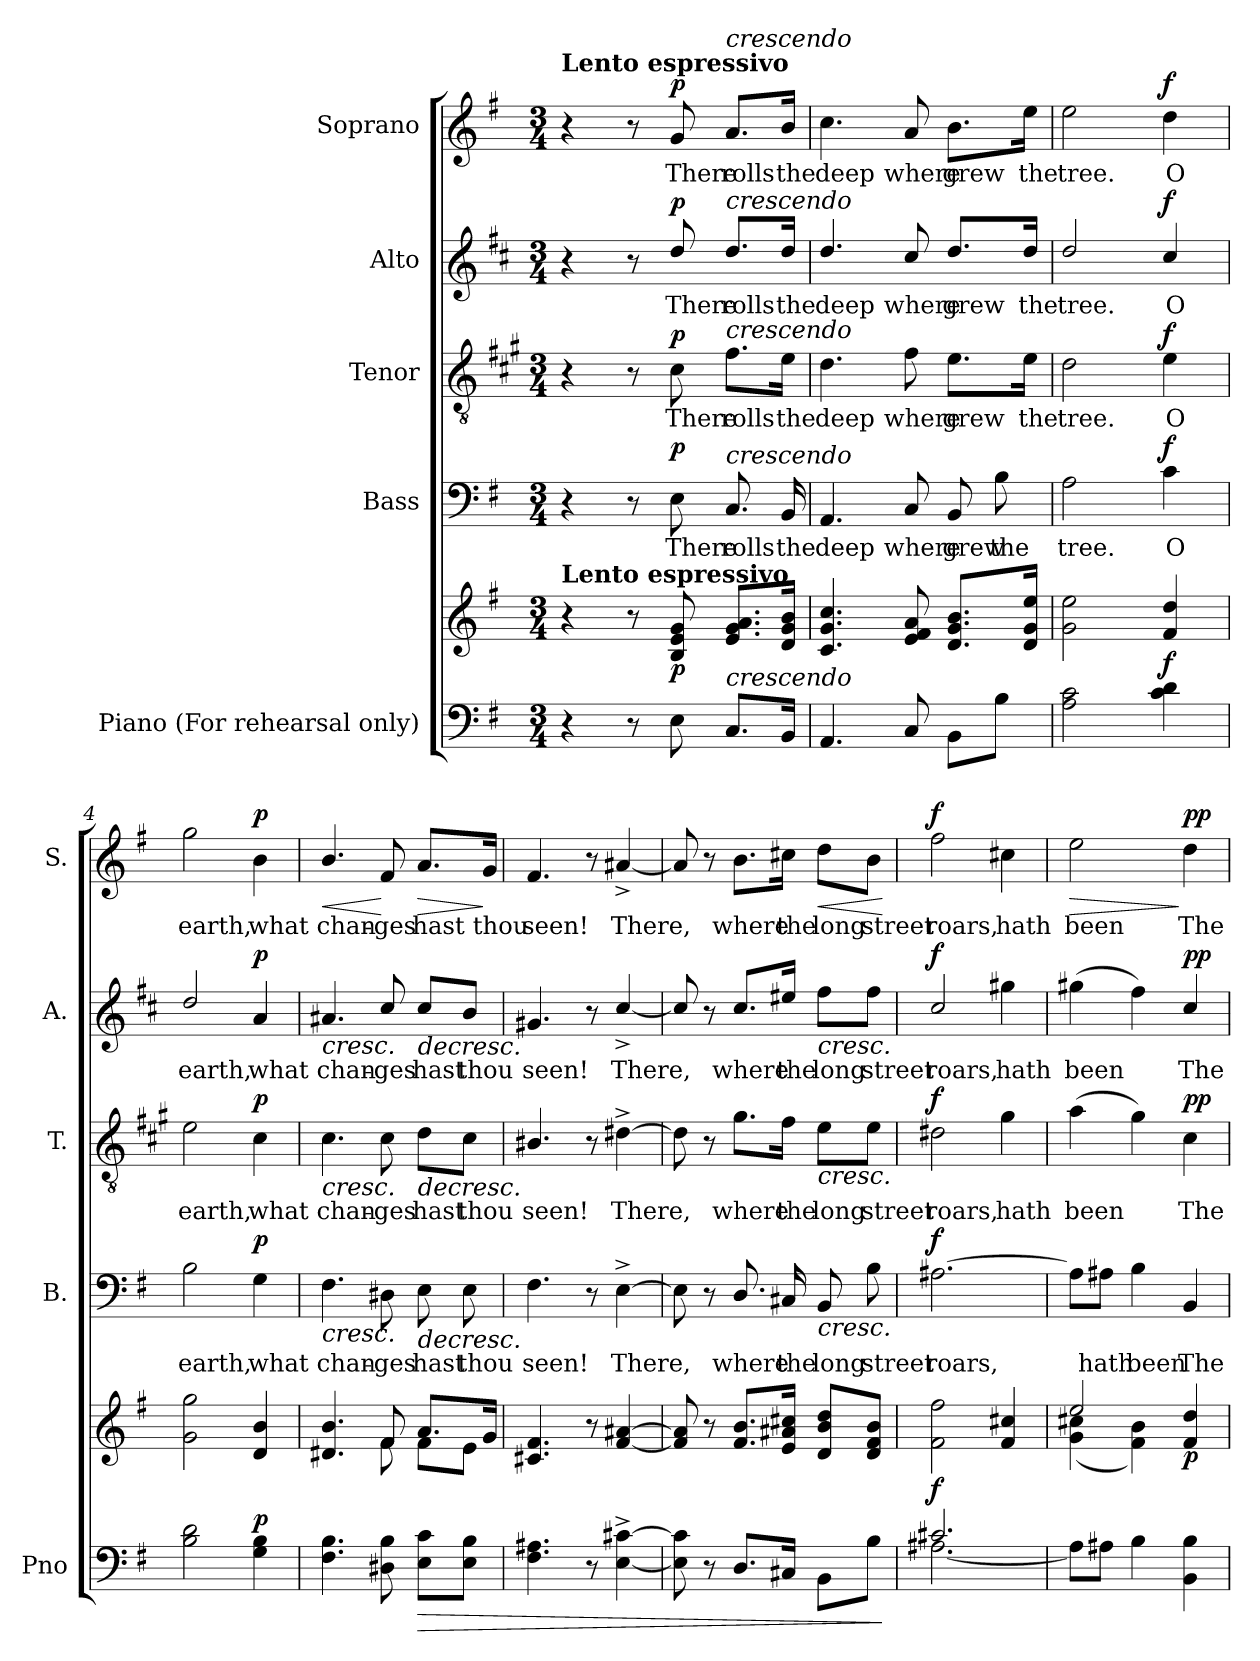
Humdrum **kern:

**kern	**kern	**dynam	**kern	**text	**dynam	**kern	**text	**dynam	**kern	**text	**dynam	**kern	**text	**dynam
*part5	*part5	*part5	*part4	*part4	*part4	*part3	*part3	*part3	*part2	*part2	*part2	*part1	*part1	*part1
*staff6	*staff5	*staff5/6	*staff4	*staff4	*staff4	*staff3	*staff3	*staff3	*staff2	*staff2	*staff2	*staff1	*staff1	*staff1
*I"Piano                       (For rehearsal only)	*	*	*I"Bass	*	*	*I"Tenor	*	*	*I"Alto	*	*	*I"Soprano	*	*
*I'Pno	*	*	*I'B.	*	*	*I'T.	*	*	*I'A.	*	*	*I'S.	*	*
*clefF4	*clefG2	*	*clefF4	*	*	*clefGv2	*	*	*clefG2	*	*	*clefG2	*	*
*	*	*	*	*	*	*ITrd1c2	*	*	*ITrd4c7	*	*	*	*	*
*k[f#]	*k[f#]	*	*k[f#]	*	*	*k[f#]	*	*	*k[f#]	*	*	*k[f#]	*	*
*M3/4	*M3/4	*	*M3/4	*	*	*M3/4	*	*	*M3/4	*	*	*M3/4	*	*
=1	=1	=1	=1	=1	=1	=1	=1	=1	=1	=1	=1	=1	=1	=1
!	!	!	!	!	!	!	!	!	!	!	!	!LO:TX:a:B:t=Lento espressivo	!	!
!	!LO:TX:a:B:t=Lento espressivo	!	!	!	!	!	!	!	!	!	!	!	!	!
4r	4r	.	4r	.	.	4r	.	.	4r	.	.	4r	.	.
8r	8r	.	8r	.	.	8r	.	.	8r	.	.	8r	.	.
!	!	!LO:DY:b	!	!	!LO:DY:a	!	!	!LO:DY:a	!	!	!LO:DY:a	!	!	!LO:DY:a
8E\	8B/ 8e/ 8g/	p	8E\	There	p	8B\	There	p	8g/	There	p	8g/	There	p
!	!	!	!	!	!	!	!	!	!	!	!	!LO:TX:a:i:t=crescendo	!	!
!	!	!	!	!	!	!	!	!	!LO:TX:a:i:t=crescendo	!	!	!	!	!
!	!	!	!	!	!	!LO:TX:a:i:t=crescendo	!	!	!	!	!	!	!	!
!	!	!	!LO:TX:a:i:t=crescendo	!	!	!	!	!	!	!	!	!	!	!
!LO:TX:a:i:t=crescendo	!	!	!	!	!	!	!	!	!	!	!	!	!	!
8.C/L	8.e/ 8.g/ 8.a/L	.	8.C/	rolls	.	8.e\L	rolls	.	8.g/L	rolls	.	8.a/L	rolls	.
16BB/Jk	16d/ 16g/ 16b/Jk	.	16BB/	the	.	16d\Jk	the	.	16g/Jk	the	.	16b/Jk	the	.
=2	=2	=2	=2	=2	=2	=2	=2	=2	=2	=2	=2	=2	=2	=2
4.AA/	4.c/ 4.g/ 4.cc/	.	4.AA/	deep	.	4.c\	deep	.	4.g/	deep	.	4.cc\	deep	.
8C/	8e/ 8f#/ 8a/	.	8C/	where	.	8e\	where	.	8f#/	where	.	8a/	where	.
8BB\L	8.d/ 8.g/ 8.b/L	.	8BB/	grew	.	8.d\L	grew	.	8.g/L	grew	.	8.b\L	grew	.
8B\J	.	.	8B\	the	.	.	.	.	.	.	.	.	.	.
.	16d/ 16g/ 16ee/Jk	.	.	.	.	16d\Jk	the	.	16g/Jk	the	.	16ee\Jk	the	.
=3	=3	=3	=3	=3	=3	=3	=3	=3	=3	=3	=3	=3	=3	=3
2A\ 2c\	2g\ 2ee\	.	2A\	tree.	.	2c\	tree.	.	2g/	tree.	.	2ee\	tree.	.
!	!	!LO:DY:a=2	!	!	!LO:DY:a	!	!	!LO:DY:a	!	!	!LO:DY:a	!	!	!LO:DY:a
4c\ 4d\	4f#/ 4dd/	f	4c\	O	f	4d\	O	f	4f#/	O	f	4dd\	O	f
=4	=4	=4	=4	=4	=4	=4	=4	=4	=4	=4	=4	=4	=4	=4
2B\ 2d\	2g\ 2gg\	.	2B\	earth,	.	2d\	earth,	.	2g/	earth,	.	2gg\	earth,	.
!	!	!LO:DY:a=2	!	!	!LO:DY:a	!	!	!LO:DY:a	!	!	!LO:DY:a	!	!	!LO:DY:a
4G\ 4B\	4d/ 4b/	p	4G\	what	p	4B\	what	p	4d/	what	p	4b\	what	p
=5	=5	=5	=5	=5	=5	=5	=5	=5	=5	=5	=5	=5	=5	=5
*	*^	*	*	*	*	*	*	*	*	*	*	*	*	*
!	!	!	!	!	!	!LO:HP:b	!	!	!LO:HP:b	!	!	!LO:HP:b	!	!	!LO:HP:b
4.F#\ 4.B\	4.d#X/ 4.b/	4.ryy	.	4.F#\	chan-	<	4.B\	chan-	<	4.d#X/	chan-	<	4.b/	chan-	<
8D#X\ 8B\	8f#/	8f#\	.	8D#X\	-ges	.	8B\	-ges	.	8f#/	-ges	.	8f#/	-ges	[
!	!	!	!LO:HP:b=2	!	!	!LO:HP:b	!	!	!LO:HP:b	!	!	!LO:HP:b	!	!	!LO:HP:b
8E\ 8c\L	8.a/L	8f#\L	>	8E\	hast	>	8c\L	hast	>	8f#/L	hast	>	8.a/L	hast	>
8E\ 8B\J	.	8e\J	.	8E\	thou	[	8B\J	thou	[	8e/J	thou	[	.	.	.
.	16g/Jk	.	.	.	.	.	.	.	.	.	.	.	16g/Jk	thou	]
*	*v	*v	*	*	*	*	*	*	*	*	*	*	*	*	*
=6	=6	=6	=6	=6	=6	=6	=6	=6	=6	=6	=6	=6	=6	=6
4.F#\ 4.A#X\	4.c#X/ 4.f#/	.	4.F#\	seen!	.	4.A#X/	seen!	.	4.c#X/	seen!	.	4.f#/	seen!	.
8r	8r	.	8r	.	.	8r	.	.	8r	.	.	8r	.	.
[4E\^ [4c#X\^	[4f#/ [4a#X/	.	[4E^\	There,	.	[4c#X^\	There,	.	[4f#^>/	There,	.	[4a#X^>/	There,	.
=7	=7	=7	=7	=7	=7	=7	=7	=7	=7	=7	=7	=7	=7	=7
8E\] 8c#\]	8f#/] 8a#/]	.	8E\]	.	.	8c#\]	.	.	8f#/]	.	.	8a#/]	.	.
8r	8r	.	8r	.	.	8r	.	.	8r	.	.	8r	.	.
8.D/L	8.f#/ 8.b/L	.	8.D/	where	.	8.f#\L	where	.	8.f#/L	where	.	8.b\L	where	.
16C#X/Jk	16e/ 16a#X/ 16cc#X/Jk	.	16C#X/	the	.	16e\Jk	the	.	16a#X/Jk	the	.	16cc#X\Jk	the	.
!	!	!	!	!	!LO:HP:b	!	!	!LO:HP:b	!	!	!LO:HP:b	!	!	!LO:HP:b
8BB\L	8d/ 8b/ 8dd/L	.	8BB/	long	<	8d\L	long	<	8b\L	long	<	8dd\L	long	<
8B\J	8d/ 8f#/ 8b/J	.	8B\	street	.	8d\J	street	.	8b\J	street	.	8b\J	street	.
.	.	]	.	.	]	.	.	]	.	.	]	.	.	[
=8	=8	=8	=8	=8	=8	=8	=8	=8	=8	=8	=8	=8	=8	=8
*^	*	*	*	*	*	*	*	*	*	*	*	*	*	*
!	!	!	!LO:DY:b	!	!	!LO:DY:a	!	!	!LO:DY:a	!	!	!LO:DY:a	!	!	!LO:DY:a
2.c#X/	[2.A#X\	2f#\ 2ff#\	f	[2.A#X\	roars,	f	2c#X\	roars,	f	2f#/	roars,	f	2ff#\	roars,	f
.	.	4f#/ 4cc#X/	.	.	.	.	4f#\	hath	.	4cc#X\	hath	.	4cc#X\	hath	.
*v	*v	*	*	*	*	*	*	*	*	*	*	*	*	*	*
=9	=9	=9	=9	=9	=9	=9	=9	=9	=9	=9	=9	=9	=9	=9
*	*^	*	*	*	*	*	*	*	*	*	*	*	*	*
!	!	!	!	!	!	!	!	!	!	!	!	!	!	!	!LO:HP:b
8A#\L]	2ee/	(4g\ 4cc#X\	.	8A#\L]	.	.	(4g\	been	.	(4cc#X\	been	.	2ee\	been	>
8A#X\J	.	.	.	8A#X\J	hath	.	.	.	.	.	.	.	.	.	.
4B\	.	4f#\ 4b\)	.	4B\	been	.	4f#\)	.	.	4b\)	.	.	.	.	.
!	!	!	!LO:DY:b	!	!	!	!	!	!LO:DY:n=1:a	!	!	!LO:DY:n=1:a	!	!	!LO:DY:n=1:a
4BB\ 4B\	4f#/ 4dd/	4ryy	p	4BB/	The	.	4B\	The	[ pp	4f#/	The	[ pp	4dd\	The	] pp
*	*v	*v	*	*	*	*	*	*	*	*	*	*	*	*	*
.	.	.	.	.	[	.	.	.	.	.	.	.	.	.
=	=	=	=	=	=	=	=	=	=	=	=	=	=	=
*-	*-	*-	*-	*-	*-	*-	*-	*-	*-	*-	*-	*-	*-	*-
